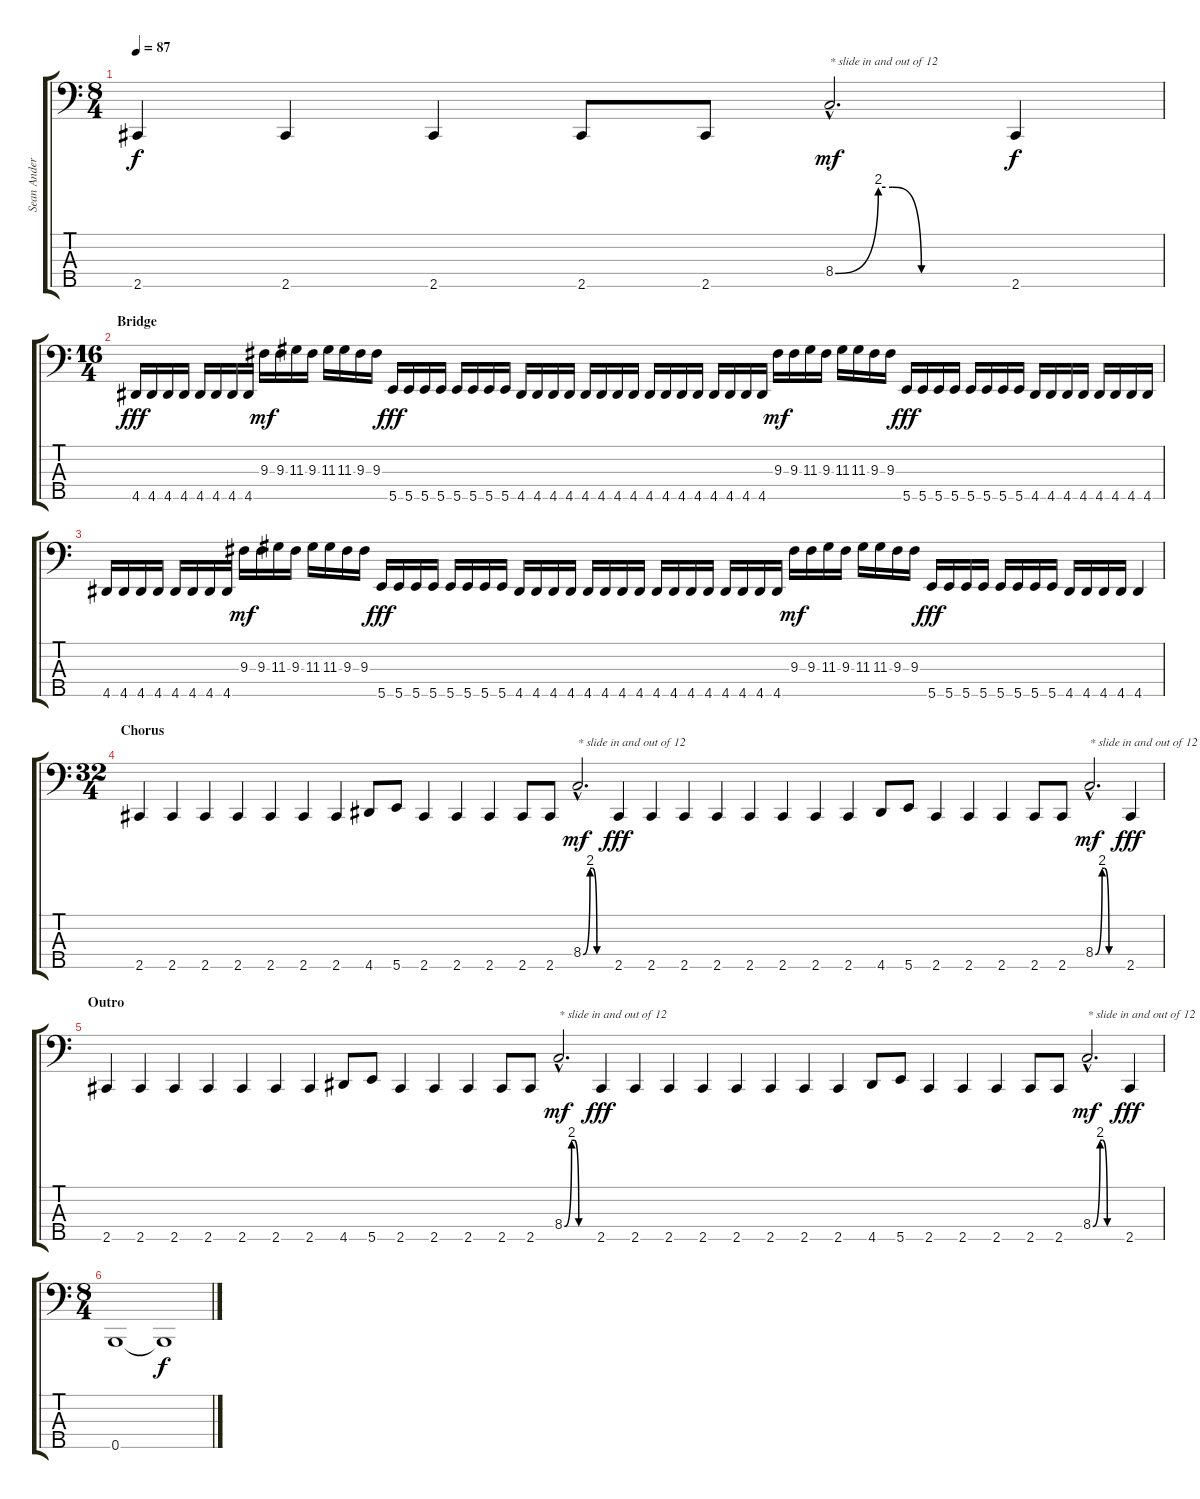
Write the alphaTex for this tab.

\track ("Sean Anderson" "Sean Ander") {instrument electricbassfinger}
\staff {score tabs}
\tuning (G2 D2 A1 E1 B0) {hide}
\ts (8 4)
\tempo 87
\clef f4
\ks c
2.5.4{dy f} 2.5.4 2.5.4 2.5.8 2.5.8 8.4{be (custom 0 0 15 8 20 8 30 0 60 0) hac}.2{d txt "* slide in and out of 12" dy mf} 2.5.4{dy f} |
\ts (16 4)
\section ("" "Bridge")
4.5.16{dy fff} 4.5.16 4.5.16 4.5.16 4.5.16 4.5.16 4.5.16 4.5.16 9.3.16{dy mf} 9.3.16 11.3.16 9.3.16 11.3.16 11.3.16 9.3.16 9.3.16 5.5.16{dy fff} 5.5.16 5.5.16 5.5.16 5.5.16 5.5.16 5.5.16 5.5.16 4.5.16 4.5.16 4.5.16 4.5.16 4.5.16 4.5.16 4.5.16 4.5.16 4.5.16 4.5.16 4.5.16 4.5.16 4.5.16 4.5.16 4.5.16 4.5.16 9.3.16{dy mf} 9.3.16 11.3.16 9.3.16 11.3.16 11.3.16 9.3.16 9.3.16 5.5.16{dy fff} 5.5.16 5.5.16 5.5.16 5.5.16 5.5.16 5.5.16 5.5.16 4.5.16 4.5.16 4.5.16 4.5.16 4.5.16 4.5.16 4.5.16 4.5.16 |
4.5.16 4.5.16 4.5.16 4.5.16 4.5.16 4.5.16 4.5.16 4.5.16 9.3.16{dy mf} 9.3.16 11.3.16 9.3.16 11.3.16 11.3.16 9.3.16 9.3.16 5.5.16{dy fff} 5.5.16 5.5.16 5.5.16 5.5.16 5.5.16 5.5.16 5.5.16 4.5.16 4.5.16 4.5.16 4.5.16 4.5.16 4.5.16 4.5.16 4.5.16 4.5.16 4.5.16 4.5.16 4.5.16 4.5.16 4.5.16 4.5.16 4.5.16 9.3.16{dy mf} 9.3.16 11.3.16 9.3.16 11.3.16 11.3.16 9.3.16 9.3.16 5.5.16{dy fff} 5.5.16 5.5.16 5.5.16 5.5.16 5.5.16 5.5.16 5.5.16 4.5.16 4.5.16 4.5.16 4.5.16 4.5.4 |
\ts (32 4)
\section ("" "Chorus")
2.5.4 2.5.4 2.5.4 2.5.4 2.5.4 2.5.4 2.5.4 4.5.8 5.5.8 2.5.4 2.5.4 2.5.4 2.5.8 2.5.8 8.4{be (custom 0 0 15 8 20 8 30 0 60 0) hac}.2{d txt "* slide in and out of 12" dy mf} 2.5.4{dy fff} 2.5.4 2.5.4 2.5.4 2.5.4 2.5.4 2.5.4 2.5.4 4.5.8 5.5.8 2.5.4 2.5.4 2.5.4 2.5.8 2.5.8 8.4{be (custom 0 0 15 8 20 8 30 0 60 0) hac}.2{d txt "* slide in and out of 12" dy mf} 2.5.4{dy fff} |
\section ("" "Outro")
2.5.4 2.5.4 2.5.4 2.5.4 2.5.4 2.5.4 2.5.4 4.5.8 5.5.8 2.5.4 2.5.4 2.5.4 2.5.8 2.5.8 8.4{be (custom 0 0 15 8 20 8 30 0 60 0) hac}.2{d txt "* slide in and out of 12" dy mf} 2.5.4{dy fff} 2.5.4 2.5.4 2.5.4 2.5.4 2.5.4 2.5.4 2.5.4 4.5.8 5.5.8 2.5.4 2.5.4 2.5.4 2.5.8 2.5.8 8.4{be (custom 0 0 15 8 20 8 30 0 60 0) hac}.2{d txt "* slide in and out of 12" dy mf} 2.5.4{dy fff} |
\ts (8 4)
0.5.1 0.5{t}.1{dy f}
